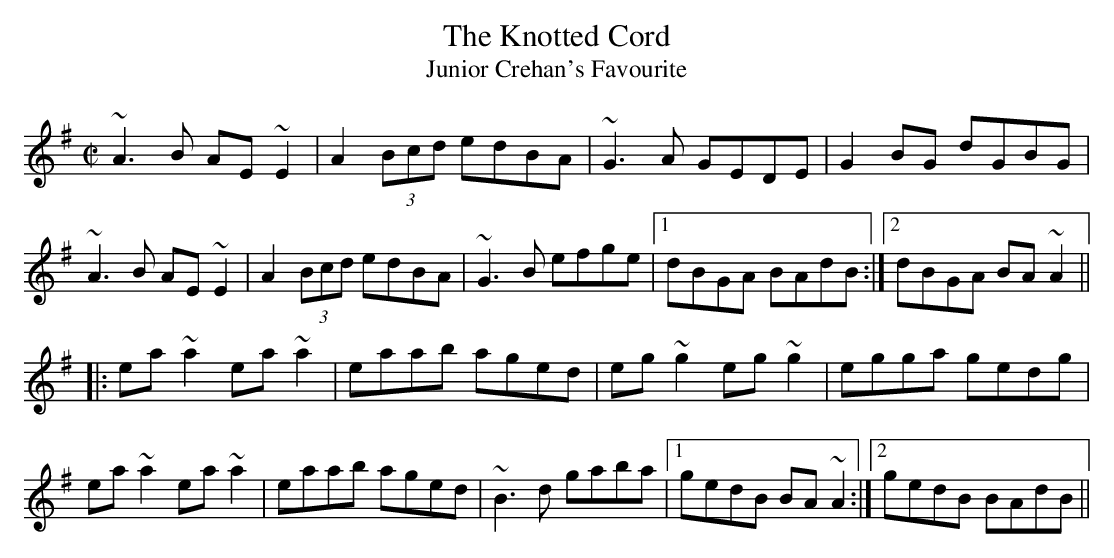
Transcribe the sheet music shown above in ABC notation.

X:1
T:Knotted Cord, The
T:Junior Crehan's Favourite
M:C|
L:1/8
K:Ador
~A3B AE~E2|A2(3Bcd edBA|~G3A GEDE|G2BG dGBG|
~A3B AE~E2|A2 (3Bcd edBA|~G3 B efge|1 dBGA BAdB:|2 dBGA BA~A2||
|:ea~a2 ea~a2|eaab aged|eg~g2 eg~g2|egga gedg|
ea~a2 ea~a2|eaab aged|~B3d gaba|1 gedB BA~A2:|2 gedB BAdB||
